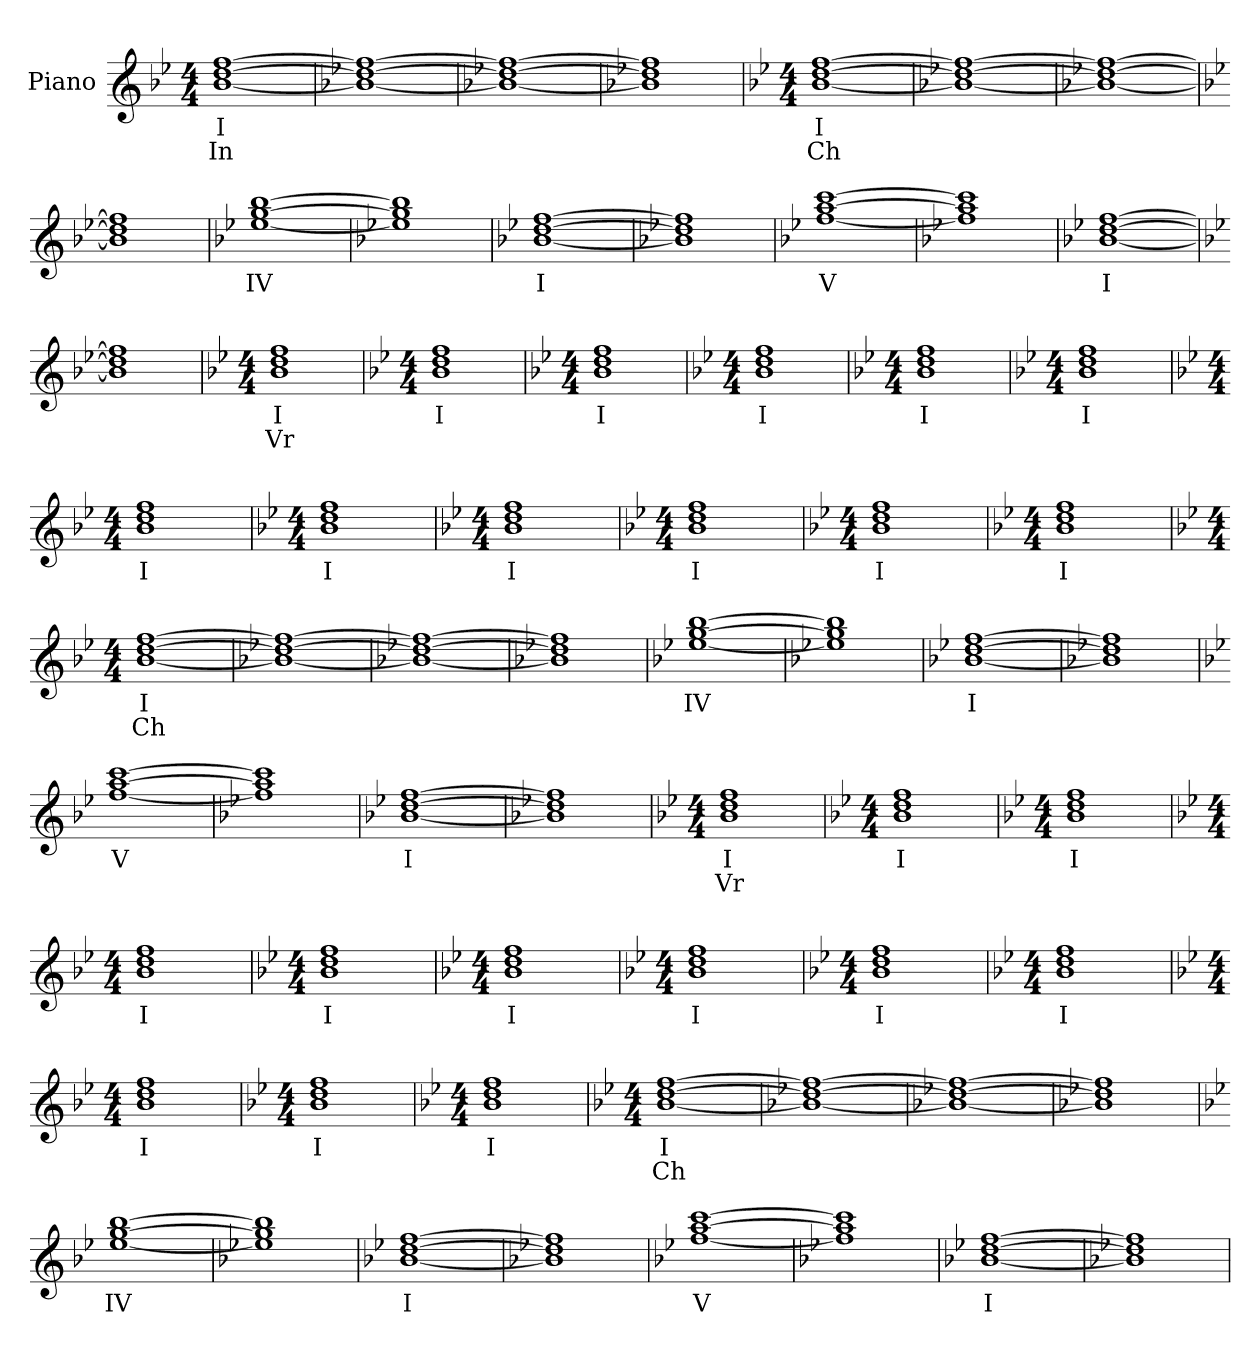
**kern	**text	**text
*part1	*part1	*part1
*staff1	*staff1	*staff1
*I"Piano	*	*
*I'Pno	*	*
*k[b-e-]	*	*
*B-:	*	*
*M4/4	*	*
=	=	=
[1b- [1dd [1ff	I	In
=	=	=
*k[b-e-]	*	*
*B-:	*	*
1b-_ 1dd_ 1ff_	.	.
=	=	=
*k[b-e-]	*	*
*B-:	*	*
1b-_ 1dd_ 1ff_	.	.
=	=	=
*k[b-e-]	*	*
*B-:	*	*
1b-] 1dd] 1ff]	.	.
=	=	=
*k[b-e-]	*	*
*B-:	*	*
*M4/4	*	*
[1b- [1dd [1ff	I	Ch
=	=	=
*k[b-e-]	*	*
*B-:	*	*
1b-_ 1dd_ 1ff_	.	.
=	=	=
*k[b-e-]	*	*
*B-:	*	*
1b-_ 1dd_ 1ff_	.	.
=	=	=
*k[b-e-]	*	*
*B-:	*	*
1b-] 1dd] 1ff]	.	.
=	=	=
*k[b-e-]	*	*
*B-:	*	*
[1ee- [1gg [1bb-	IV	.
=	=	=
*k[b-e-]	*	*
*B-:	*	*
1ee-] 1gg] 1bb-]	.	.
=	=	=
*k[b-e-]	*	*
*B-:	*	*
[1b- [1dd [1ff	I	.
=	=	=
*k[b-e-]	*	*
*B-:	*	*
1b-] 1dd] 1ff]	.	.
=	=	=
*k[b-e-]	*	*
*B-:	*	*
[1ff [1aa [1ccc	V	.
=	=	=
*k[b-e-]	*	*
*B-:	*	*
1ff] 1aa] 1ccc]	.	.
=	=	=
*k[b-e-]	*	*
*B-:	*	*
[1b- [1dd [1ff	I	.
=	=	=
*k[b-e-]	*	*
*B-:	*	*
1b-] 1dd] 1ff]	.	.
=	=	=
*k[b-e-]	*	*
*B-:	*	*
*M4/4	*	*
1b- 1dd 1ff	I	Vr
=	=	=
*k[b-e-]	*	*
*B-:	*	*
*M4/4	*	*
1b- 1dd 1ff	I	.
=	=	=
*k[b-e-]	*	*
*B-:	*	*
*M4/4	*	*
1b- 1dd 1ff	I	.
=	=	=
*k[b-e-]	*	*
*B-:	*	*
*M4/4	*	*
1b- 1dd 1ff	I	.
=	=	=
*k[b-e-]	*	*
*B-:	*	*
*M4/4	*	*
1b- 1dd 1ff	I	.
=	=	=
*k[b-e-]	*	*
*B-:	*	*
*M4/4	*	*
1b- 1dd 1ff	I	.
=	=	=
*k[b-e-]	*	*
*B-:	*	*
*M4/4	*	*
1b- 1dd 1ff	I	.
=	=	=
*k[b-e-]	*	*
*B-:	*	*
*M4/4	*	*
1b- 1dd 1ff	I	.
=	=	=
*k[b-e-]	*	*
*B-:	*	*
*M4/4	*	*
1b- 1dd 1ff	I	.
=	=	=
*k[b-e-]	*	*
*B-:	*	*
*M4/4	*	*
1b- 1dd 1ff	I	.
=	=	=
*k[b-e-]	*	*
*B-:	*	*
*M4/4	*	*
1b- 1dd 1ff	I	.
=	=	=
*k[b-e-]	*	*
*B-:	*	*
*M4/4	*	*
1b- 1dd 1ff	I	.
=	=	=
*k[b-e-]	*	*
*B-:	*	*
*M4/4	*	*
[1b- [1dd [1ff	I	Ch
=	=	=
*k[b-e-]	*	*
*B-:	*	*
1b-_ 1dd_ 1ff_	.	.
=	=	=
*k[b-e-]	*	*
*B-:	*	*
1b-_ 1dd_ 1ff_	.	.
=	=	=
*k[b-e-]	*	*
*B-:	*	*
1b-] 1dd] 1ff]	.	.
=	=	=
*k[b-e-]	*	*
*B-:	*	*
[1ee- [1gg [1bb-	IV	.
=	=	=
*k[b-e-]	*	*
*B-:	*	*
1ee-] 1gg] 1bb-]	.	.
=	=	=
*k[b-e-]	*	*
*B-:	*	*
[1b- [1dd [1ff	I	.
=	=	=
*k[b-e-]	*	*
*B-:	*	*
1b-] 1dd] 1ff]	.	.
=	=	=
*k[b-e-]	*	*
*B-:	*	*
[1ff [1aa [1ccc	V	.
=	=	=
*k[b-e-]	*	*
*B-:	*	*
1ff] 1aa] 1ccc]	.	.
=	=	=
*k[b-e-]	*	*
*B-:	*	*
[1b- [1dd [1ff	I	.
=	=	=
*k[b-e-]	*	*
*B-:	*	*
1b-] 1dd] 1ff]	.	.
=	=	=
*k[b-e-]	*	*
*B-:	*	*
*M4/4	*	*
1b- 1dd 1ff	I	Vr
=	=	=
*k[b-e-]	*	*
*B-:	*	*
*M4/4	*	*
1b- 1dd 1ff	I	.
=	=	=
*k[b-e-]	*	*
*B-:	*	*
*M4/4	*	*
1b- 1dd 1ff	I	.
=	=	=
*k[b-e-]	*	*
*B-:	*	*
*M4/4	*	*
1b- 1dd 1ff	I	.
=	=	=
*k[b-e-]	*	*
*B-:	*	*
*M4/4	*	*
1b- 1dd 1ff	I	.
=	=	=
*k[b-e-]	*	*
*B-:	*	*
*M4/4	*	*
1b- 1dd 1ff	I	.
=	=	=
*k[b-e-]	*	*
*B-:	*	*
*M4/4	*	*
1b- 1dd 1ff	I	.
=	=	=
*k[b-e-]	*	*
*B-:	*	*
*M4/4	*	*
1b- 1dd 1ff	I	.
=	=	=
*k[b-e-]	*	*
*B-:	*	*
*M4/4	*	*
1b- 1dd 1ff	I	.
=	=	=
*k[b-e-]	*	*
*B-:	*	*
*M4/4	*	*
1b- 1dd 1ff	I	.
=	=	=
*k[b-e-]	*	*
*B-:	*	*
*M4/4	*	*
1b- 1dd 1ff	I	.
=	=	=
*k[b-e-]	*	*
*B-:	*	*
*M4/4	*	*
1b- 1dd 1ff	I	.
=	=	=
*k[b-e-]	*	*
*B-:	*	*
*M4/4	*	*
[1b- [1dd [1ff	I	Ch
=	=	=
*k[b-e-]	*	*
*B-:	*	*
1b-_ 1dd_ 1ff_	.	.
=	=	=
*k[b-e-]	*	*
*B-:	*	*
1b-_ 1dd_ 1ff_	.	.
=	=	=
*k[b-e-]	*	*
*B-:	*	*
1b-] 1dd] 1ff]	.	.
=	=	=
*k[b-e-]	*	*
*B-:	*	*
[1ee- [1gg [1bb-	IV	.
=	=	=
*k[b-e-]	*	*
*B-:	*	*
1ee-] 1gg] 1bb-]	.	.
=	=	=
*k[b-e-]	*	*
*B-:	*	*
[1b- [1dd [1ff	I	.
=	=	=
*k[b-e-]	*	*
*B-:	*	*
1b-] 1dd] 1ff]	.	.
=	=	=
*k[b-e-]	*	*
*B-:	*	*
[1ff [1aa [1ccc	V	.
=	=	=
*k[b-e-]	*	*
*B-:	*	*
1ff] 1aa] 1ccc]	.	.
=	=	=
*k[b-e-]	*	*
*B-:	*	*
[1b- [1dd [1ff	I	.
=	=	=
*k[b-e-]	*	*
*B-:	*	*
1b-] 1dd] 1ff]	.	.
=	=	=
*-	*-	*-
